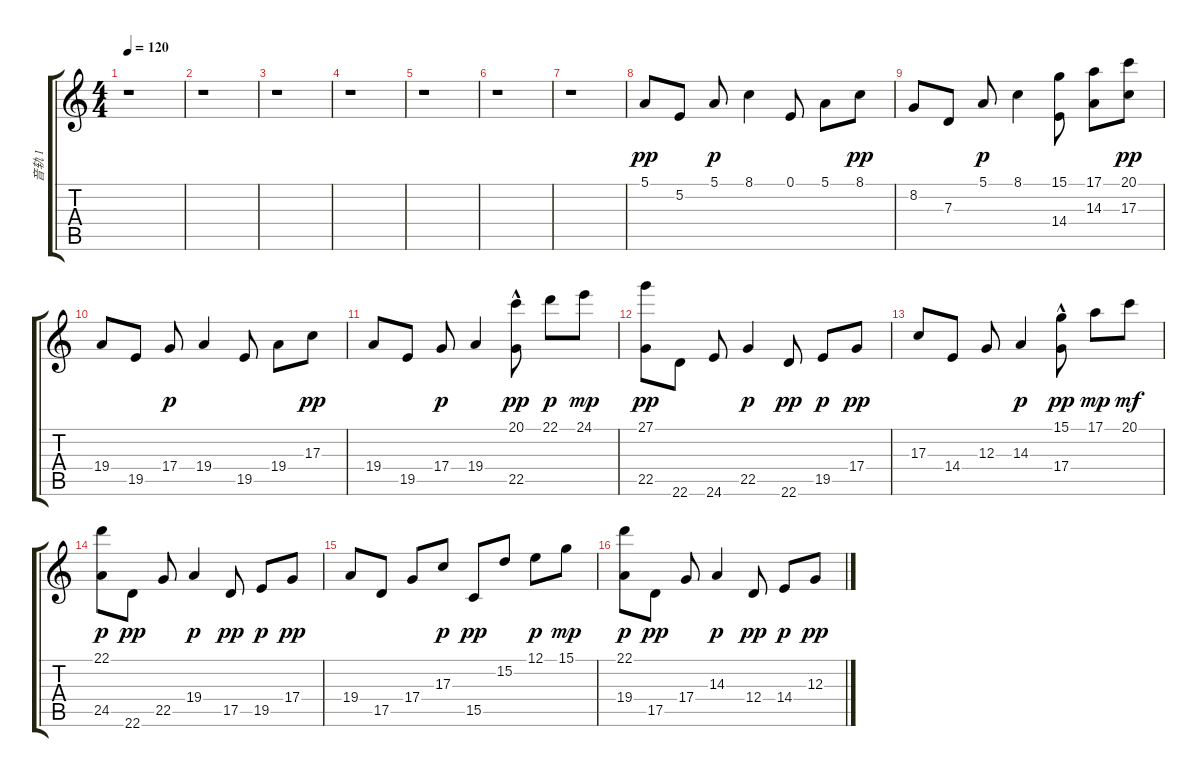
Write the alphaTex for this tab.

\track ("音轨 1" "音轨 1") {instrument vibraphone}
\staff {score tabs}
\tuning (E4 B3 G3 D3 A2 E2) {hide}
\ts (4 4)
\tempo 120
\clef g2
\ks c
r.1{dy mp} |
r.1 |
r.1 |
r.1 |
r.1 |
r.1 |
r.1 |
5.1.8{dy pp} 5.2.8 5.1.8{dy p} 8.1.4 0.1.8 5.1.8 8.1.8{dy pp} |
8.2.8 7.3.8 5.1.8{dy p} 8.1.4 (15.1 14.4).8 (17.1 14.3).8 (20.1 17.3).8{dy pp} |
19.4.8 19.5.8 17.4.8{dy p} 19.4.4 19.5.8 19.4.8 17.3.8{dy pp} |
19.4.8 19.5.8 17.4.8{dy p} 19.4.4 (20.1 22.5{hac}).8{dy pp} 22.1.8{dy p} 24.1.8{dy mp} |
(27.1 22.5).8{dy pp} 22.6.8 24.6.8 22.5.4{dy p} 22.6.8{dy pp} 19.5.8{dy p} 17.4.8{dy pp} |
17.3.8 14.4.8 12.3.8 14.3.4{dy p} (15.1 17.4{hac}).8{dy pp} 17.1.8{dy mp} 20.1.8{dy mf} |
(22.1 24.5).8{dy p} 22.6.8{dy pp} 22.5.8 19.4.4{dy p} 17.5.8{dy pp} 19.5.8{dy p} 17.4.8{dy pp} |
19.4.8 17.5.8 17.4.8 17.3.8{dy p} 15.5.8{dy pp} 15.2.8 12.1.8{dy p} 15.1.8{dy mp} |
(22.1 19.4).8{dy p} 17.5.8{dy pp} 17.4.8 14.3.4{dy p} 12.4.8{dy pp} 14.4.8{dy p} 12.3.8{dy pp}
